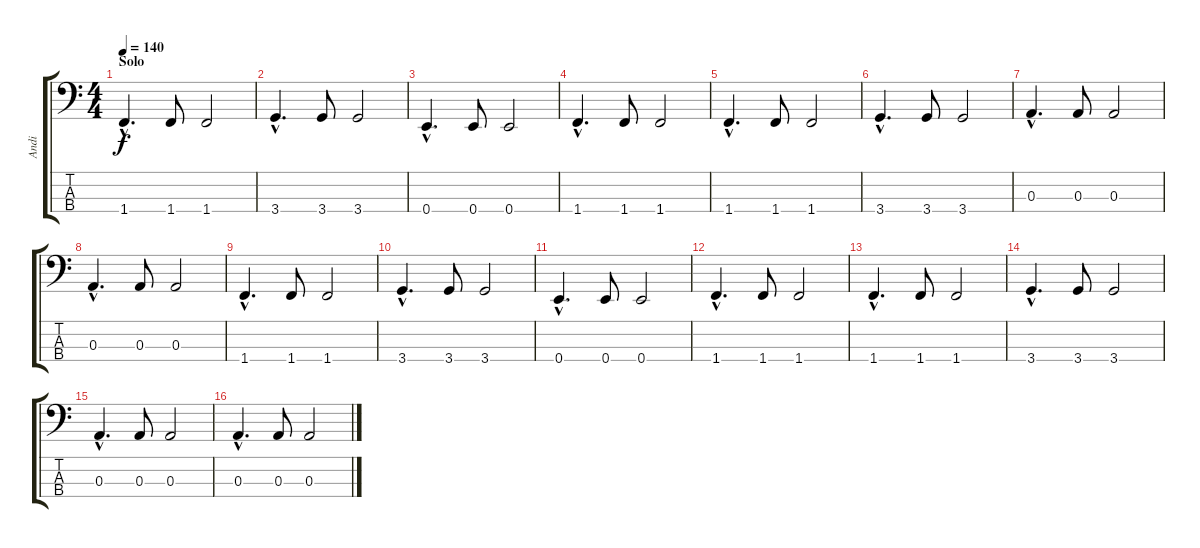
\track ("Andi" "Andi") {instrument electricbassfinger}
\staff {score tabs}
\tuning (G2 D2 A1 E1) {hide}
\ts (4 4)
\section ("" "Solo")
\tempo 140
\clef f4
\ks c
1.4{hac}.4{d dy f} 1.4.8 1.4.2 |
3.4{hac}.4{d} 3.4.8 3.4.2 |
0.4{hac}.4{d} 0.4.8 0.4.2 |
1.4{hac}.4{d} 1.4.8 1.4.2 |
1.4{hac}.4{d} 1.4.8 1.4.2 |
3.4{hac}.4{d} 3.4.8 3.4.2 |
0.3{hac}.4{d} 0.3.8 0.3.2 |
0.3{hac}.4{d} 0.3.8 0.3.2 |
1.4{hac}.4{d} 1.4.8 1.4.2 |
3.4{hac}.4{d} 3.4.8 3.4.2 |
0.4{hac}.4{d} 0.4.8 0.4.2 |
1.4{hac}.4{d} 1.4.8 1.4.2 |
1.4{hac}.4{d} 1.4.8 1.4.2 |
3.4{hac}.4{d} 3.4.8 3.4.2 |
0.3{hac}.4{d} 0.3.8 0.3.2 |
0.3{hac}.4{d} 0.3.8 0.3.2
